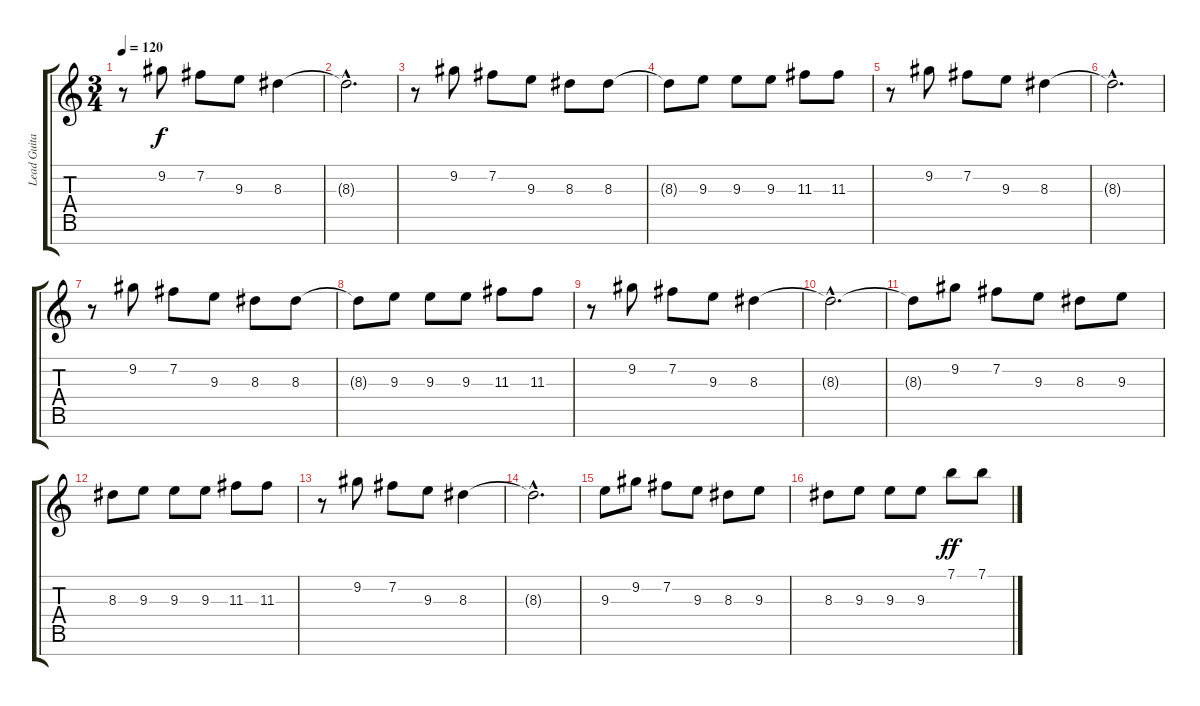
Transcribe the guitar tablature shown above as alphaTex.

\track ("Lead Guitar I" "Lead Guita") {instrument distortionguitar}
\staff {score tabs}
\tuning (E4 B3 G3 D3 A2 E2 B1) {hide}
\ts (3 4)
\tempo 120
\clef g2
\ks c
r.8{dy f} 9.2.8 7.2.8 9.3.8 8.3.4 |
8.3{hac t}.2{d} |
r.8 9.2.8 7.2.8 9.3.8 8.3.8 8.3.8 |
8.3{t}.8 9.3.8 9.3.8 9.3.8 11.3.8 11.3.8 |
r.8 9.2.8 7.2.8 9.3.8 8.3.4 |
8.3{hac t}.2{d} |
r.8 9.2.8 7.2.8 9.3.8 8.3.8 8.3.8 |
8.3{t}.8 9.3.8 9.3.8 9.3.8 11.3.8 11.3.8 |
r.8 9.2.8 7.2.8 9.3.8 8.3.4 |
8.3{hac t}.2{d} |
8.3{t}.8 9.2.8 7.2.8 9.3.8 8.3.8 9.3.8 |
8.3.8 9.3.8 9.3.8 9.3.8 11.3.8 11.3.8 |
r.8 9.2.8 7.2.8 9.3.8 8.3.4 |
8.3{hac t}.2{d} |
9.3.8 9.2.8 7.2.8 9.3.8 8.3.8 9.3.8 |
8.3.8 9.3.8 9.3.8 9.3.8 7.1.8{dy ff} 7.1.8
